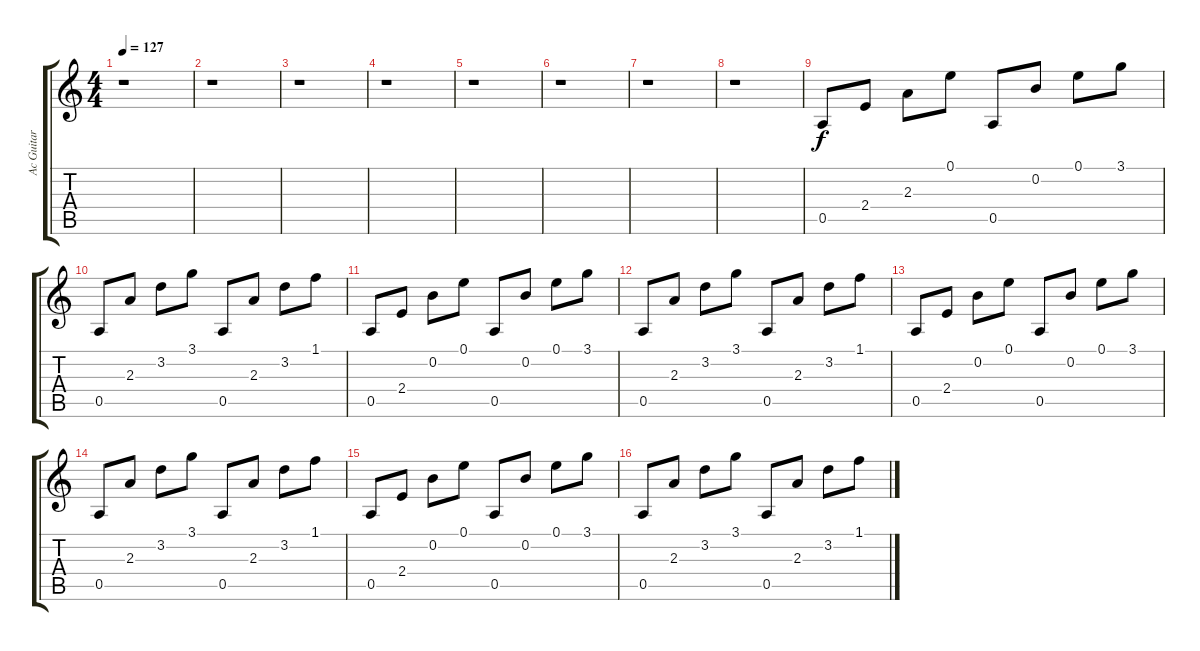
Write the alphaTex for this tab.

\track ("Ac Guitar (nylon)" "Ac Guitar ") {instrument acousticguitarsteel}
\staff {score tabs}
\tuning (E4 B3 G3 D3 A2 E2) {hide}
\ts (4 4)
\tempo 127
\clef g2
\ks c
r.1{dy f} |
r.1 |
r.1 |
r.1 |
r.1 |
r.1 |
r.1 |
r.1 |
0.5.8 2.4.8 2.3.8 0.1.8 0.5.8 0.2.8 0.1.8 3.1.8 |
0.5.8 2.3.8 3.2.8 3.1.8 0.5.8 2.3.8 3.2.8 1.1.8 |
0.5.8 2.4.8 0.2.8 0.1.8 0.5.8 0.2.8 0.1.8 3.1.8 |
0.5.8 2.3.8 3.2.8 3.1.8 0.5.8 2.3.8 3.2.8 1.1.8 |
0.5.8 2.4.8 0.2.8 0.1.8 0.5.8 0.2.8 0.1.8 3.1.8 |
0.5.8 2.3.8 3.2.8 3.1.8 0.5.8 2.3.8 3.2.8 1.1.8 |
0.5.8 2.4.8 0.2.8 0.1.8 0.5.8 0.2.8 0.1.8 3.1.8 |
0.5.8 2.3.8 3.2.8 3.1.8 0.5.8 2.3.8 3.2.8 1.1.8
